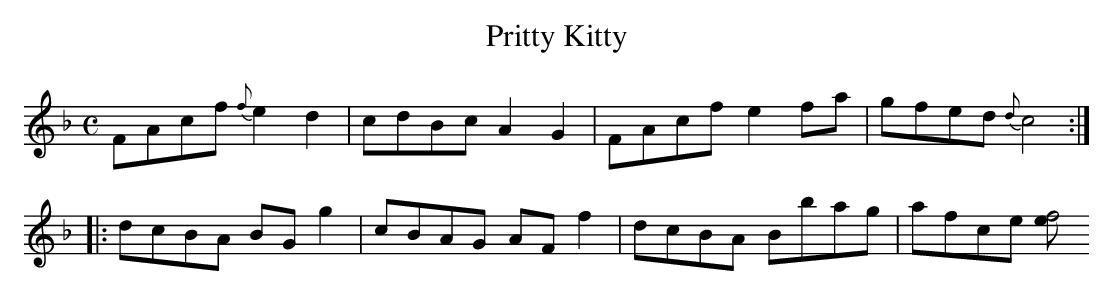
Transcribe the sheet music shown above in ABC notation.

X:1
T:Pritty Kitty
M:C
L:1/8
K:F
FAcf {f}e2d2|cdBc A2G2|FAcf e2 fa|gfed {d}c4:|
|:dcBA BG g2|cBAG AF f2|dcBA Bbag|afce [e}f4:||
